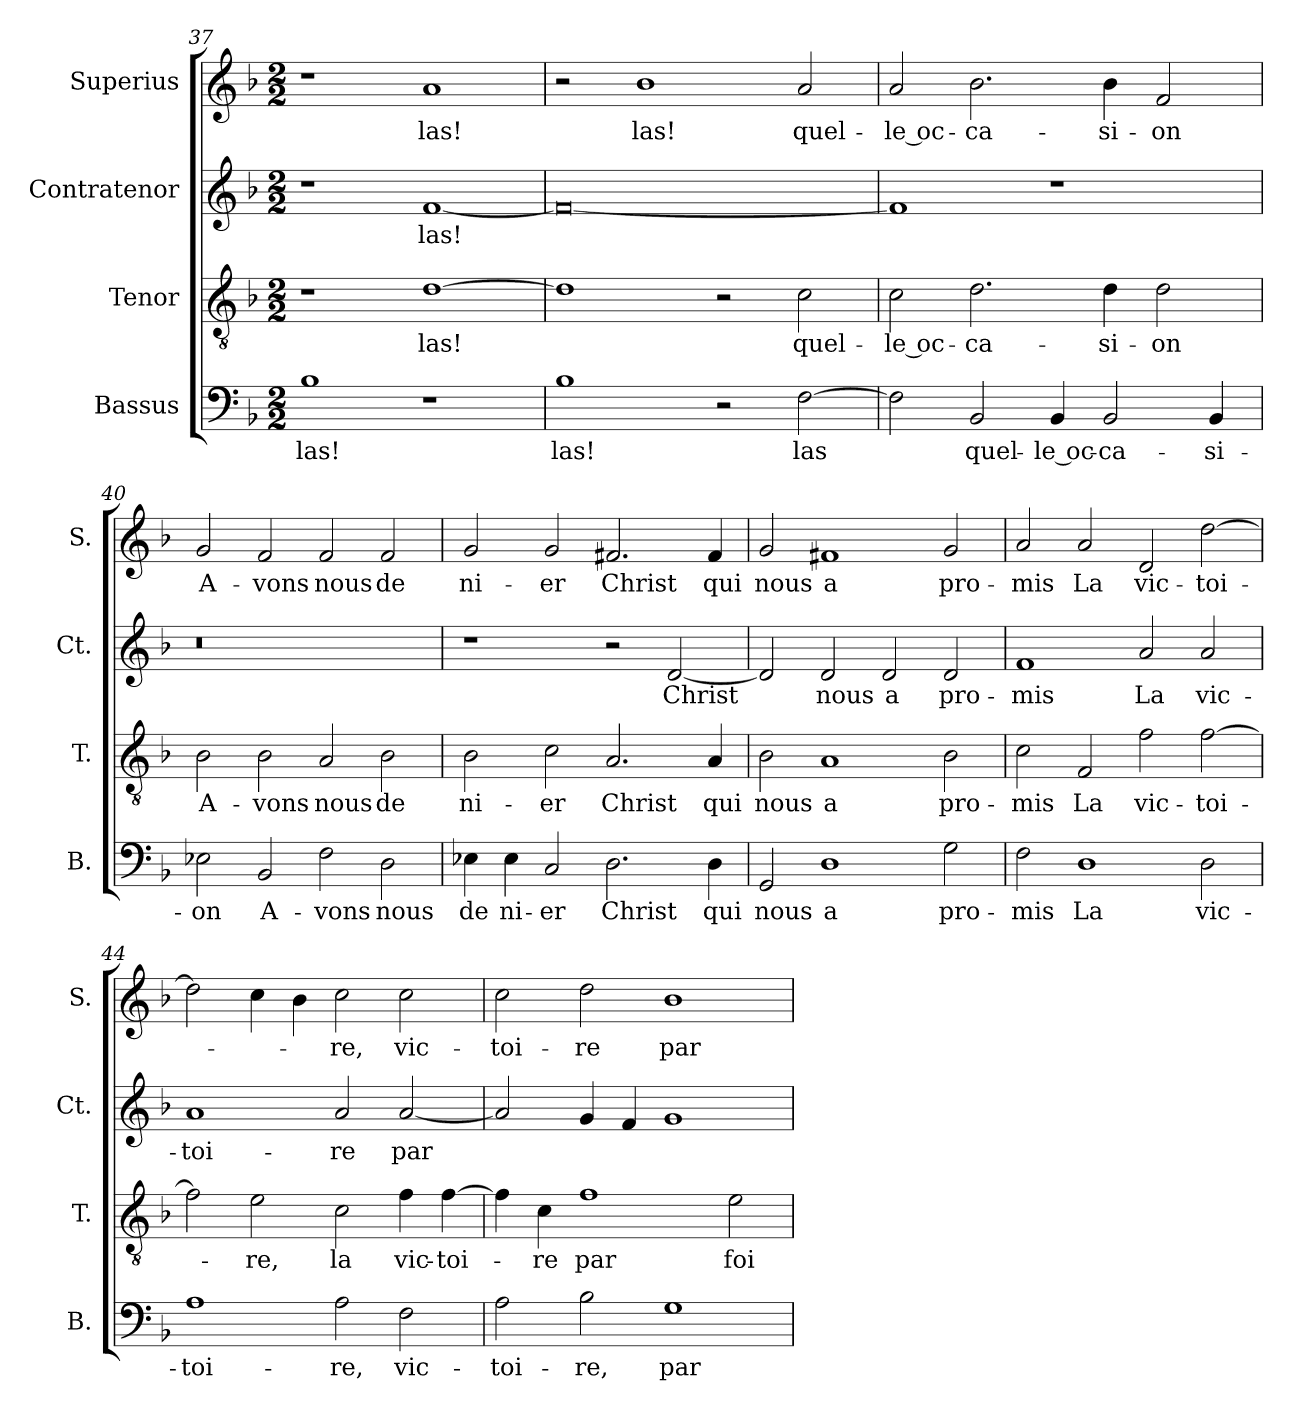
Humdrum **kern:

**kern	**text	**kern	**text	**kern	**text	**kern	**text
*part4	*part4	*part3	*part3	*part2	*part2	*part1	*part1
*staff4	*staff4	*staff3	*staff3	*staff2	*staff2	*staff1	*staff1
*I"Bassus	*	*I"Tenor	*	*I"Contratenor	*	*I"Superius	*
*I'B.	*	*I'T.	*	*I'Ct.	*	*I'S.	*
*clefF4	*	*clefGv2	*	*clefG2	*	*clefG2	*
*	*	*ITrd7c12	*	*	*	*	*
*k[b-]	*	*k[b-]	*	*k[b-]	*	*k[b-]	*
*F:	*	*F:	*	*F:	*	*F:	*
*M2/2	*	*M2/2	*	*M2/2	*	*M2/2	*
=37	=37	=37	=37	=37	=37	=37	=37
1B-\	las!	1r	.	1r	.	1r	.
1r	.	[1D\	las!	[1f/	las!	1a/	las!
!!LO:LB:g=z
=38	=38	=38	=38	=38	=38	=38	=38
1B-\	las!	1D\]	.	0f/_	.	2r	.
.	.	.	.	.	.	1b-/	las!
2r	.	2r	.	.	.	.	.
[2F\	las	2C\	quel-	.	.	2a/	quel-
=39	=39	=39	=39	=39	=39	=39	=39
2F\]	.	2C\	-le oc-	1f/]	.	2a/	-le oc-
2BB-/	quel-	2.D\	-ca-	.	.	2.b-\	-ca-
4BB-/	-le oc-	.	.	1r	.	.	.
2BB-/	-ca-	4D\	-si-	.	.	4b-\	-si-
.	.	2D\	-on	.	.	2f/	-on
4BB-/	-si-	.	.	.	.	.	.
=40	=40	=40	=40	=40	=40	=40	=40
!	!	!	!	!LO:N:vis=0	!	!	!
2E-X\	-on	2BB-\	A-	1r	.	2g/	A-
2BB-/	A-	2BB-\	-vons	.	.	2f/	-vons
2F\	-vons	2AA/	nous	1ryy	.	2f/	nous
2D\	nous	2BB-\	de	.	.	2f/	de
=41	=41	=41	=41	=41	=41	=41	=41
4E-X\	de	2BB-\	ni-	1r	.	2g/	ni-
4E-\	ni-	.	.	.	.	.	.
2C/	-er	2C\	-er	.	.	2g/	-er
2.D\	Christ	2.AA/	Christ	2r	.	2.f#X/	Christ
.	.	.	.	[2d/	Christ	.	.
4D\	qui	4AA/	qui	.	.	4f#/	qui
!!LO:LB:g=z
=42	=42	=42	=42	=42	=42	=42	=42
2GG/	nous	2BB-\	nous	2d/]	.	2g/	nous
1D\	a	1AA/	a	2d/	nous	1f#X/	a
.	.	.	.	2d/	a	.	.
2G\	pro-	2BB-\	pro-	2d/	pro-	2g/	pro-
=43	=43	=43	=43	=43	=43	=43	=43
2F\	-mis	2C\	-mis	1f/	-mis	2a/	-mis
1D\	La	2FF/	La	.	.	2a/	La
.	.	2F\	vic-	2a/	La	2d/	vic-
2D\	vic-	[2F\	-toi-	2a/	vic-	[2dd\	-toi-
=44	=44	=44	=44	=44	=44	=44	=44
1A\	-toi-	2F\]	.	1a/	-toi-	2dd\]	.
.	.	2E\	-re,	.	.	4cc\	.
.	.	.	.	.	.	4b-\	.
2A\	-re,	2C\	la	2a/	-re	2cc\	-re,
2F\	vic-	4F\	vic-	[2a/	par	2cc\	vic-
.	.	[4F\	-toi-	.	.	.	.
=45	=45	=45	=45	=45	=45	=45	=45
2A\	-toi-	4F\]	.	2a/]	.	2cc\	-toi-
.	.	4C\	-re	.	.	.	.
2B-\	-re,	1F\	par	4g/	.	2dd\	-re
.	.	.	.	4f/	.	.	.
1G\	par	.	.	1g/	.	1b-/	par
.	.	2E\	foi	.	.	.	.
=	=	=	=	=	=	=	=
*-	*-	*-	*-	*-	*-	*-	*-
